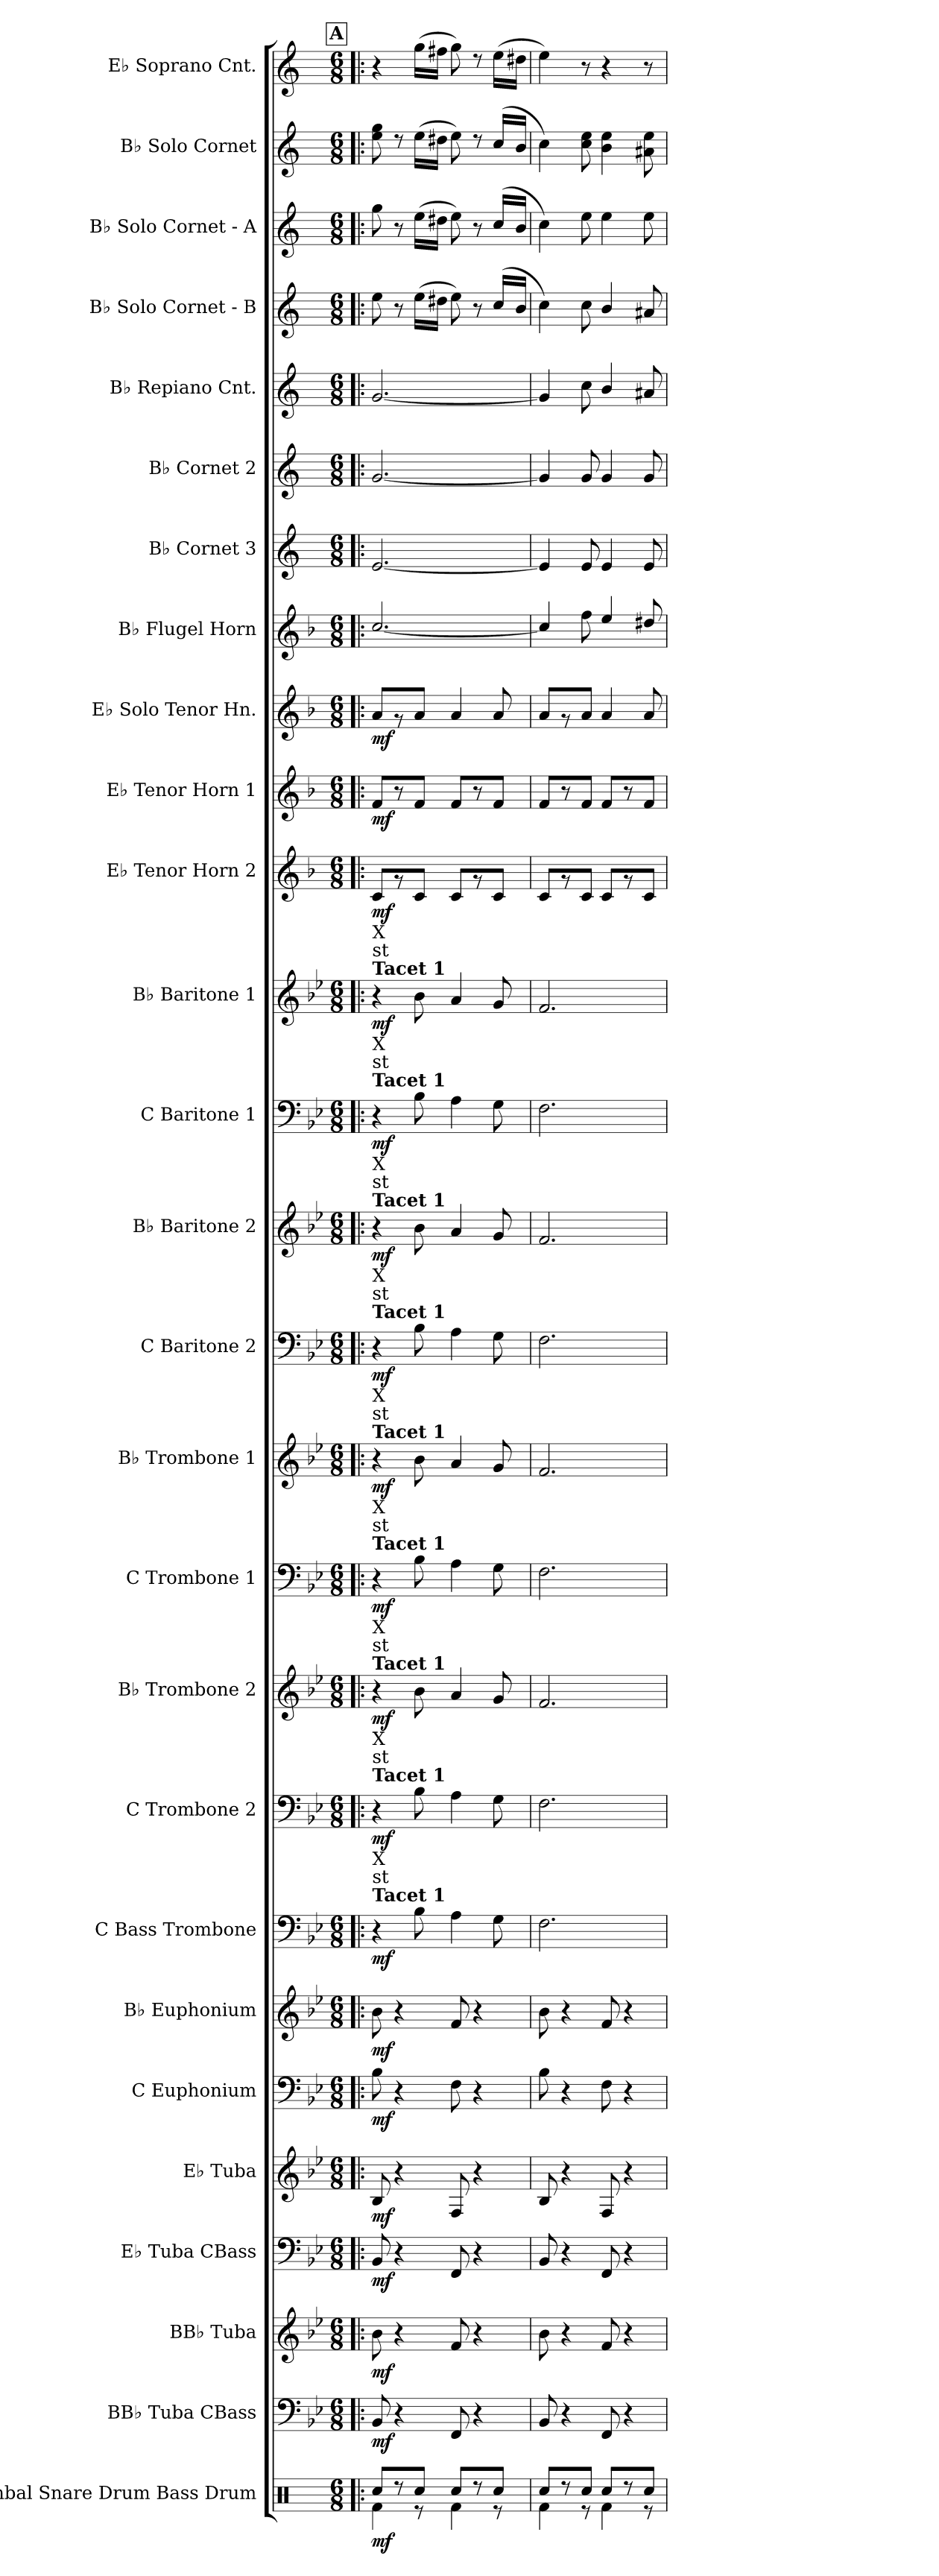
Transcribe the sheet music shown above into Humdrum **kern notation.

**kern	**dynam	**kern	**dynam	**kern	**dynam	**kern	**dynam	**kern	**dynam	**kern	**dynam	**kern	**dynam	**kern	**dynam	**kern	**dynam	**kern	**dynam	**kern	**dynam	**kern	**dynam	**kern	**dynam	**kern	**dynam	**kern	**dynam	**kern	**dynam	**kern	**dynam	**kern	**dynam	**kern	**dynam	**kern	**kern	**kern	**kern	**kern	**kern	**kern	**kern
*part27	*part27	*part26	*part26	*part25	*part25	*part24	*part24	*part23	*part23	*part22	*part22	*part21	*part21	*part20	*part20	*part19	*part19	*part18	*part18	*part17	*part17	*part16	*part16	*part15	*part15	*part14	*part14	*part13	*part13	*part12	*part12	*part11	*part11	*part10	*part10	*part9	*part9	*part8	*part7	*part6	*part5	*part4	*part3	*part2	*part1
*staff27	*staff27	*staff26	*staff26	*staff25	*staff25	*staff24	*staff24	*staff23	*staff23	*staff22	*staff22	*staff21	*staff21	*staff20	*staff20	*staff19	*staff19	*staff18	*staff18	*staff17	*staff17	*staff16	*staff16	*staff15	*staff15	*staff14	*staff14	*staff13	*staff13	*staff12	*staff12	*staff11	*staff11	*staff10	*staff10	*staff9	*staff9	*staff8	*staff7	*staff6	*staff5	*staff4	*staff3	*staff2	*staff1
*I"Cymbal Snare Drum Bass Drum	*	*I"BB♭ Tuba CBass	*	*I"BB♭ Tuba	*	*I"E♭ Tuba CBass	*	*I"E♭ Tuba	*	*I"C Euphonium	*	*I"B♭ Euphonium	*	*I"C Bass Trombone	*	*I"C Trombone 2	*	*I"B♭ Trombone 2	*	*I"C Trombone 1	*	*I"B♭ Trombone 1	*	*I"C Baritone 2	*	*I"B♭ Baritone 2	*	*I"C Baritone 1	*	*I"B♭ Baritone 1	*	*I"E♭ Tenor Horn 2	*	*I"E♭ Tenor Horn 1	*	*I"E♭ Solo Tenor Hn.	*	*I"B♭ Flugel Horn	*I"B♭ Cornet 3	*I"B♭ Cornet 2	*I"B♭ Repiano Cnt.	*I"B♭ Solo Cornet - B	*I"B♭ Solo Cornet - A	*I"B♭ Solo Cornet	*I"E♭ Soprano Cnt.
*I'Cym. S.D. B.D.	*	*	*	*I'BB♭ Tba.	*	*	*	*I'E♭ Tba.	*	*I'C Euph.	*	*I'B♭ Euph.	*	*I'C Bs. Tbn.	*	*I'C Tbn. 2	*	*I'B♭ Tbn. 2	*	*I'C Tbn. 1	*	*I'B♭ Tbn. 1	*	*I'C Bar. 2	*	*I'B♭ Bar. 2	*	*I'C Bar. 1	*	*I'B♭ Bar. 1	*	*I'E♭ Hn. 2	*	*I'E♭ Hn. 1	*	*I'E♭ Solo Hn.	*	*I'B♭ Flg. Hn.	*I'B♭ Cnt. 3	*I'B♭ Cnt. 2	*I'B♭ Rep. Cnt.	*I'B♭ Solo Cnt. - B	*I'B♭ Solo Cnt. - A	*I'B♭ Solo Cnt.	*I'E♭ Sop. Cnt.
*clefX	*	*clefF4	*	*clefG2	*	*clefF4	*	*clefG2	*	*clefF4	*	*clefG2	*	*clefF4	*	*clefF4	*	*clefG2	*	*clefF4	*	*clefG2	*	*clefF4	*	*clefG2	*	*clefF4	*	*clefG2	*	*clefG2	*	*clefG2	*	*clefG2	*	*clefG2	*clefG2	*clefG2	*clefG2	*clefG2	*clefG2	*clefG2	*clefG2
*	*	*	*	*ITrd14c24	*	*	*	*ITrd7c12	*	*	*	*ITrd7c12	*	*	*	*	*	*ITrd7c12	*	*	*	*ITrd7c12	*	*	*	*ITrd7c12	*	*	*	*ITrd7c12	*	*ITrd4c7	*	*ITrd4c7	*	*ITrd4c7	*	*ITrd4c7	*ITrd1c2	*ITrd1c2	*ITrd1c2	*ITrd1c2	*ITrd1c2	*ITrd1c2	*ITrd1c2
*k[]	*	*k[b-e-]	*	*k[b-e-]	*	*k[b-e-]	*	*k[b-e-]	*	*k[b-e-]	*	*k[b-e-]	*	*k[b-e-]	*	*k[b-e-]	*	*k[b-e-]	*	*k[b-e-]	*	*k[b-e-]	*	*k[b-e-]	*	*k[b-e-]	*	*k[b-e-]	*	*k[b-e-]	*	*k[b-e-]	*	*k[b-e-]	*	*k[b-e-]	*	*k[b-e-]	*k[b-e-]	*k[b-e-]	*k[b-e-]	*k[b-e-]	*k[b-e-]	*k[b-e-]	*k[b-e-]
*M6/8	*	*M6/8	*	*M6/8	*	*M6/8	*	*M6/8	*	*M6/8	*	*M6/8	*	*M6/8	*	*M6/8	*	*M6/8	*	*M6/8	*	*M6/8	*	*M6/8	*	*M6/8	*	*M6/8	*	*M6/8	*	*M6/8	*	*M6/8	*	*M6/8	*	*M6/8	*M6/8	*M6/8	*M6/8	*M6/8	*M6/8	*M6/8	*M6/8
!!LO:REH:place=s1:a:B:fs=18:t=A
=5!|:	=5!|:	=5!|:	=5!|:	=5!|:	=5!|:	=5!|:	=5!|:	=5!|:	=5!|:	=5!|:	=5!|:	=5!|:	=5!|:	=5!|:	=5!|:	=5!|:	=5!|:	=5!|:	=5!|:	=5!|:	=5!|:	=5!|:	=5!|:	=5!|:	=5!|:	=5!|:	=5!|:	=5!|:	=5!|:	=5!|:	=5!|:	=5!|:	=5!|:	=5!|:	=5!|:	=5!|:	=5!|:	=5!|:	=5!|:	=5!|:	=5!|:	=5!|:	=5!|:	=5!|:	=5!|:
*^	*	*	*	*	*	*	*	*	*	*	*	*	*	*	*	*	*	*	*	*	*	*	*	*	*	*	*	*	*	*	*	*	*	*	*	*	*	*	*	*	*	*	*	*	*
!	!	!	!	!	!	!	!	!	!	!	!	!	!	!	!	!	!	!	!	!	!	!	!	!	!	!	!	!	!	!	!LO:TX:a:B:t=Tacet 1	!	!	!	!	!	!	!	!	!	!	!	!	!	!	!
!	!	!	!	!	!	!	!	!	!	!	!	!	!	!	!	!	!	!	!	!	!	!	!	!	!	!	!	!	!	!	!LO:TX:a:t=st	!	!	!	!	!	!	!	!	!	!	!	!	!	!	!
!	!	!	!	!	!	!	!	!	!	!	!	!	!	!	!	!	!	!	!	!	!	!	!	!	!	!	!	!	!	!	!LO:TX:a:t=X	!	!	!	!	!	!	!	!	!	!	!	!	!	!	!
!	!	!	!	!	!	!	!	!	!	!	!	!	!	!	!	!	!	!	!	!	!	!	!	!	!	!	!	!	!LO:TX:a:B:t=Tacet 1	!	!	!	!	!	!	!	!	!	!	!	!	!	!	!	!	!
!	!	!	!	!	!	!	!	!	!	!	!	!	!	!	!	!	!	!	!	!	!	!	!	!	!	!	!	!	!LO:TX:a:t=st	!	!	!	!	!	!	!	!	!	!	!	!	!	!	!	!	!
!	!	!	!	!	!	!	!	!	!	!	!	!	!	!	!	!	!	!	!	!	!	!	!	!	!	!	!	!	!LO:TX:a:t=X	!	!	!	!	!	!	!	!	!	!	!	!	!	!	!	!	!
!	!	!	!	!	!	!	!	!	!	!	!	!	!	!	!	!	!	!	!	!	!	!	!	!	!	!	!LO:TX:a:B:t=Tacet 1	!	!	!	!	!	!	!	!	!	!	!	!	!	!	!	!	!	!	!
!	!	!	!	!	!	!	!	!	!	!	!	!	!	!	!	!	!	!	!	!	!	!	!	!	!	!	!LO:TX:a:t=st	!	!	!	!	!	!	!	!	!	!	!	!	!	!	!	!	!	!	!
!	!	!	!	!	!	!	!	!	!	!	!	!	!	!	!	!	!	!	!	!	!	!	!	!	!	!	!LO:TX:a:t=X	!	!	!	!	!	!	!	!	!	!	!	!	!	!	!	!	!	!	!
!	!	!	!	!	!	!	!	!	!	!	!	!	!	!	!	!	!	!	!	!	!	!	!	!	!LO:TX:a:B:t=Tacet 1	!	!	!	!	!	!	!	!	!	!	!	!	!	!	!	!	!	!	!	!	!
!	!	!	!	!	!	!	!	!	!	!	!	!	!	!	!	!	!	!	!	!	!	!	!	!	!LO:TX:a:t=st	!	!	!	!	!	!	!	!	!	!	!	!	!	!	!	!	!	!	!	!	!
!	!	!	!	!	!	!	!	!	!	!	!	!	!	!	!	!	!	!	!	!	!	!	!	!	!LO:TX:a:t=X	!	!	!	!	!	!	!	!	!	!	!	!	!	!	!	!	!	!	!	!	!
!	!	!	!	!	!	!	!	!	!	!	!	!	!	!	!	!	!	!	!	!	!	!	!LO:TX:a:B:t=Tacet 1	!	!	!	!	!	!	!	!	!	!	!	!	!	!	!	!	!	!	!	!	!	!	!
!	!	!	!	!	!	!	!	!	!	!	!	!	!	!	!	!	!	!	!	!	!	!	!LO:TX:a:t=st	!	!	!	!	!	!	!	!	!	!	!	!	!	!	!	!	!	!	!	!	!	!	!
!	!	!	!	!	!	!	!	!	!	!	!	!	!	!	!	!	!	!	!	!	!	!	!LO:TX:a:t=X	!	!	!	!	!	!	!	!	!	!	!	!	!	!	!	!	!	!	!	!	!	!	!
!	!	!	!	!	!	!	!	!	!	!	!	!	!	!	!	!	!	!	!	!	!LO:TX:a:B:t=Tacet 1	!	!	!	!	!	!	!	!	!	!	!	!	!	!	!	!	!	!	!	!	!	!	!	!	!
!	!	!	!	!	!	!	!	!	!	!	!	!	!	!	!	!	!	!	!	!	!LO:TX:a:t=st	!	!	!	!	!	!	!	!	!	!	!	!	!	!	!	!	!	!	!	!	!	!	!	!	!
!	!	!	!	!	!	!	!	!	!	!	!	!	!	!	!	!	!	!	!	!	!LO:TX:a:t=X	!	!	!	!	!	!	!	!	!	!	!	!	!	!	!	!	!	!	!	!	!	!	!	!	!
!	!	!	!	!	!	!	!	!	!	!	!	!	!	!	!	!	!	!	!LO:TX:a:B:t=Tacet 1	!	!	!	!	!	!	!	!	!	!	!	!	!	!	!	!	!	!	!	!	!	!	!	!	!	!	!
!	!	!	!	!	!	!	!	!	!	!	!	!	!	!	!	!	!	!	!LO:TX:a:t=st	!	!	!	!	!	!	!	!	!	!	!	!	!	!	!	!	!	!	!	!	!	!	!	!	!	!	!
!	!	!	!	!	!	!	!	!	!	!	!	!	!	!	!	!	!	!	!LO:TX:a:t=X	!	!	!	!	!	!	!	!	!	!	!	!	!	!	!	!	!	!	!	!	!	!	!	!	!	!	!
!	!	!	!	!	!	!	!	!	!	!	!	!	!	!	!	!	!LO:TX:a:B:t=Tacet 1	!	!	!	!	!	!	!	!	!	!	!	!	!	!	!	!	!	!	!	!	!	!	!	!	!	!	!	!	!
!	!	!	!	!	!	!	!	!	!	!	!	!	!	!	!	!	!LO:TX:a:t=st	!	!	!	!	!	!	!	!	!	!	!	!	!	!	!	!	!	!	!	!	!	!	!	!	!	!	!	!	!
!	!	!	!	!	!	!	!	!	!	!	!	!	!	!	!	!	!LO:TX:a:t=X	!	!	!	!	!	!	!	!	!	!	!	!	!	!	!	!	!	!	!	!	!	!	!	!	!	!	!	!	!
!	!	!	!	!	!	!	!	!	!	!	!	!	!	!	!LO:TX:a:B:t=Tacet 1	!	!	!	!	!	!	!	!	!	!	!	!	!	!	!	!	!	!	!	!	!	!	!	!	!	!	!	!	!	!	!
!	!	!	!	!	!	!	!	!	!	!	!	!	!	!	!LO:TX:a:t=st	!	!	!	!	!	!	!	!	!	!	!	!	!	!	!	!	!	!	!	!	!	!	!	!	!	!	!	!	!	!	!
!	!	!	!	!	!	!	!	!	!	!	!	!	!	!	!LO:TX:a:t=X	!	!	!	!	!	!	!	!	!	!	!	!	!	!	!	!	!	!	!	!	!	!	!	!	!	!	!	!	!	!	!
!	!	!LO:DY:b	!	!LO:DY:b	!	!LO:DY:b	!	!LO:DY:b	!	!LO:DY:b	!	!LO:DY:b	!	!LO:DY:b	!	!LO:DY:b	!	!LO:DY:b	!	!LO:DY:b	!	!LO:DY:b	!	!LO:DY:b	!	!LO:DY:b	!	!LO:DY:b	!	!LO:DY:b	!	!LO:DY:b	!	!LO:DY:b	!	!LO:DY:b	!	!LO:DY:b	!	!	!	!	!	!	!	!
8Rcc/L	4Rf\	mf	8BB-/	mf	8BB-\	mf	8BB-/	mf	8BB-/	mf	8B-\	mf	8B-\	mf	4r	mf	4r	mf	4r	mf	4r	mf	4r	mf	4r	mf	4r	mf	4r	mf	4r	mf	8F/L	mf	8B-/L	mf	8d/L	mf	[2.f/	[2.d/	[2.f/	[2.f/	8dd\	8ff\	8dd\ 8ff\	4r
8r	.	.	4r	.	4r	.	4r	.	4r	.	4r	.	4r	.	.	.	.	.	.	.	.	.	.	.	.	.	.	.	.	.	.	.	8rg	.	8r	.	8rg	.	.	.	.	.	8r	8r	8rdd	.
8Rcc/J	8r	.	.	.	.	.	.	.	.	.	.	.	.	.	8B-\	.	8B-\	.	8B-\	.	8B-\	.	8B-\	.	8B-\	.	8B-\	.	8B-\	.	8B-\	.	8F/J	.	8B-/J	.	8d/J	.	.	.	.	.	(>16dd\LL	(>16dd\LL	(>16dd\LL	(>16ff\LL
.	.	.	.	.	.	.	.	.	.	.	.	.	.	.	.	.	.	.	.	.	.	.	.	.	.	.	.	.	.	.	.	.	.	.	.	.	.	.	.	.	.	.	16cc#X\JJ	16cc#X\JJ	16cc#X\JJ	16een\JJ
8Rcc/L	4Rf\	.	8FF/	.	8FF/	.	8FF/	.	8FF/	.	8F\	.	8F/	.	4A\	.	4A\	.	4A/	.	4A\	.	4A/	.	4A\	.	4A/	.	4A\	.	4A/	.	8F/L	.	8B-/L	.	4d/	.	.	.	.	.	8dd\)	8dd\)	8dd\)	8ff\)
8r	.	.	4r	.	4r	.	4r	.	4r	.	4r	.	4r	.	.	.	.	.	.	.	.	.	.	.	.	.	.	.	.	.	.	.	8rg	.	8r	.	.	.	.	.	.	.	8r	8r	8rdd	8rdd
8Rcc/J	8r	.	.	.	.	.	.	.	.	.	.	.	.	.	8G\	.	8G\	.	8G/	.	8G\	.	8G/	.	8G\	.	8G/	.	8G\	.	8G/	.	8F/J	.	8B-/J	.	8d/	.	.	.	.	.	(>16b-/LL	(>16b-/LL	(>16b-/LL	(>16dd\LL
.	.	.	.	.	.	.	.	.	.	.	.	.	.	.	.	.	.	.	.	.	.	.	.	.	.	.	.	.	.	.	.	.	.	.	.	.	.	.	.	.	.	.	16a/JJ	16a/JJ	16a/JJ	16cc#X\JJ
=6	=6	=6	=6	=6	=6	=6	=6	=6	=6	=6	=6	=6	=6	=6	=6	=6	=6	=6	=6	=6	=6	=6	=6	=6	=6	=6	=6	=6	=6	=6	=6	=6	=6	=6	=6	=6	=6	=6	=6	=6	=6	=6	=6	=6	=6	=6
8Rcc/L	4Rf\	.	8BB-/	.	8BB-\	.	8BB-/	.	8BB-/	.	8B-\	.	8B-\	.	2.F\	.	2.F\	.	2.F/	.	2.F\	.	2.F/	.	2.F\	.	2.F/	.	2.F\	.	2.F/	.	8F/L	.	8B-/L	.	8d/L	.	4f/]	4d/]	4f/]	4f/]	4b-\)	4b-\)	4b-\)	4dd\)
8r	.	.	4r	.	4r	.	4r	.	4r	.	4r	.	4r	.	.	.	.	.	.	.	.	.	.	.	.	.	.	.	.	.	.	.	8rg	.	8r	.	8rg	.	.	.	.	.	.	.	.	.
8Rcc/J	8r	.	.	.	.	.	.	.	.	.	.	.	.	.	.	.	.	.	.	.	.	.	.	.	.	.	.	.	.	.	.	.	8F/J	.	8B-/J	.	8d/J	.	8b-\	8d/	8f/	8b-\	8b-\	8dd\	8b-\ 8dd\	8r
8Rcc/L	4Rf\	.	8FF/	.	8FF/	.	8FF/	.	8FF/	.	8F\	.	8F/	.	.	.	.	.	.	.	.	.	.	.	.	.	.	.	.	.	.	.	8F/L	.	8B-/L	.	4d/	.	4a/	4d/	4f/	4a/	4a/	4dd\	4a\ 4dd\	4r
8r	.	.	4r	.	4r	.	4r	.	4r	.	4r	.	4r	.	.	.	.	.	.	.	.	.	.	.	.	.	.	.	.	.	.	.	8rg	.	8r	.	.	.	.	.	.	.	.	.	.	.
8Rcc/J	8r	.	.	.	.	.	.	.	.	.	.	.	.	.	.	.	.	.	.	.	.	.	.	.	.	.	.	.	.	.	.	.	8F/J	.	8B-/J	.	8d/	.	8g#X/	8d/	8f/	8g#X/	8g#X/	8dd\	8g#X\ 8dd\	8r
*v	*v	*	*	*	*	*	*	*	*	*	*	*	*	*	*	*	*	*	*	*	*	*	*	*	*	*	*	*	*	*	*	*	*	*	*	*	*	*	*	*	*	*	*	*	*	*
=	=	=	=	=	=	=	=	=	=	=	=	=	=	=	=	=	=	=	=	=	=	=	=	=	=	=	=	=	=	=	=	=	=	=	=	=	=	=	=	=	=	=	=	=	=
*-	*-	*-	*-	*-	*-	*-	*-	*-	*-	*-	*-	*-	*-	*-	*-	*-	*-	*-	*-	*-	*-	*-	*-	*-	*-	*-	*-	*-	*-	*-	*-	*-	*-	*-	*-	*-	*-	*-	*-	*-	*-	*-	*-	*-	*-
